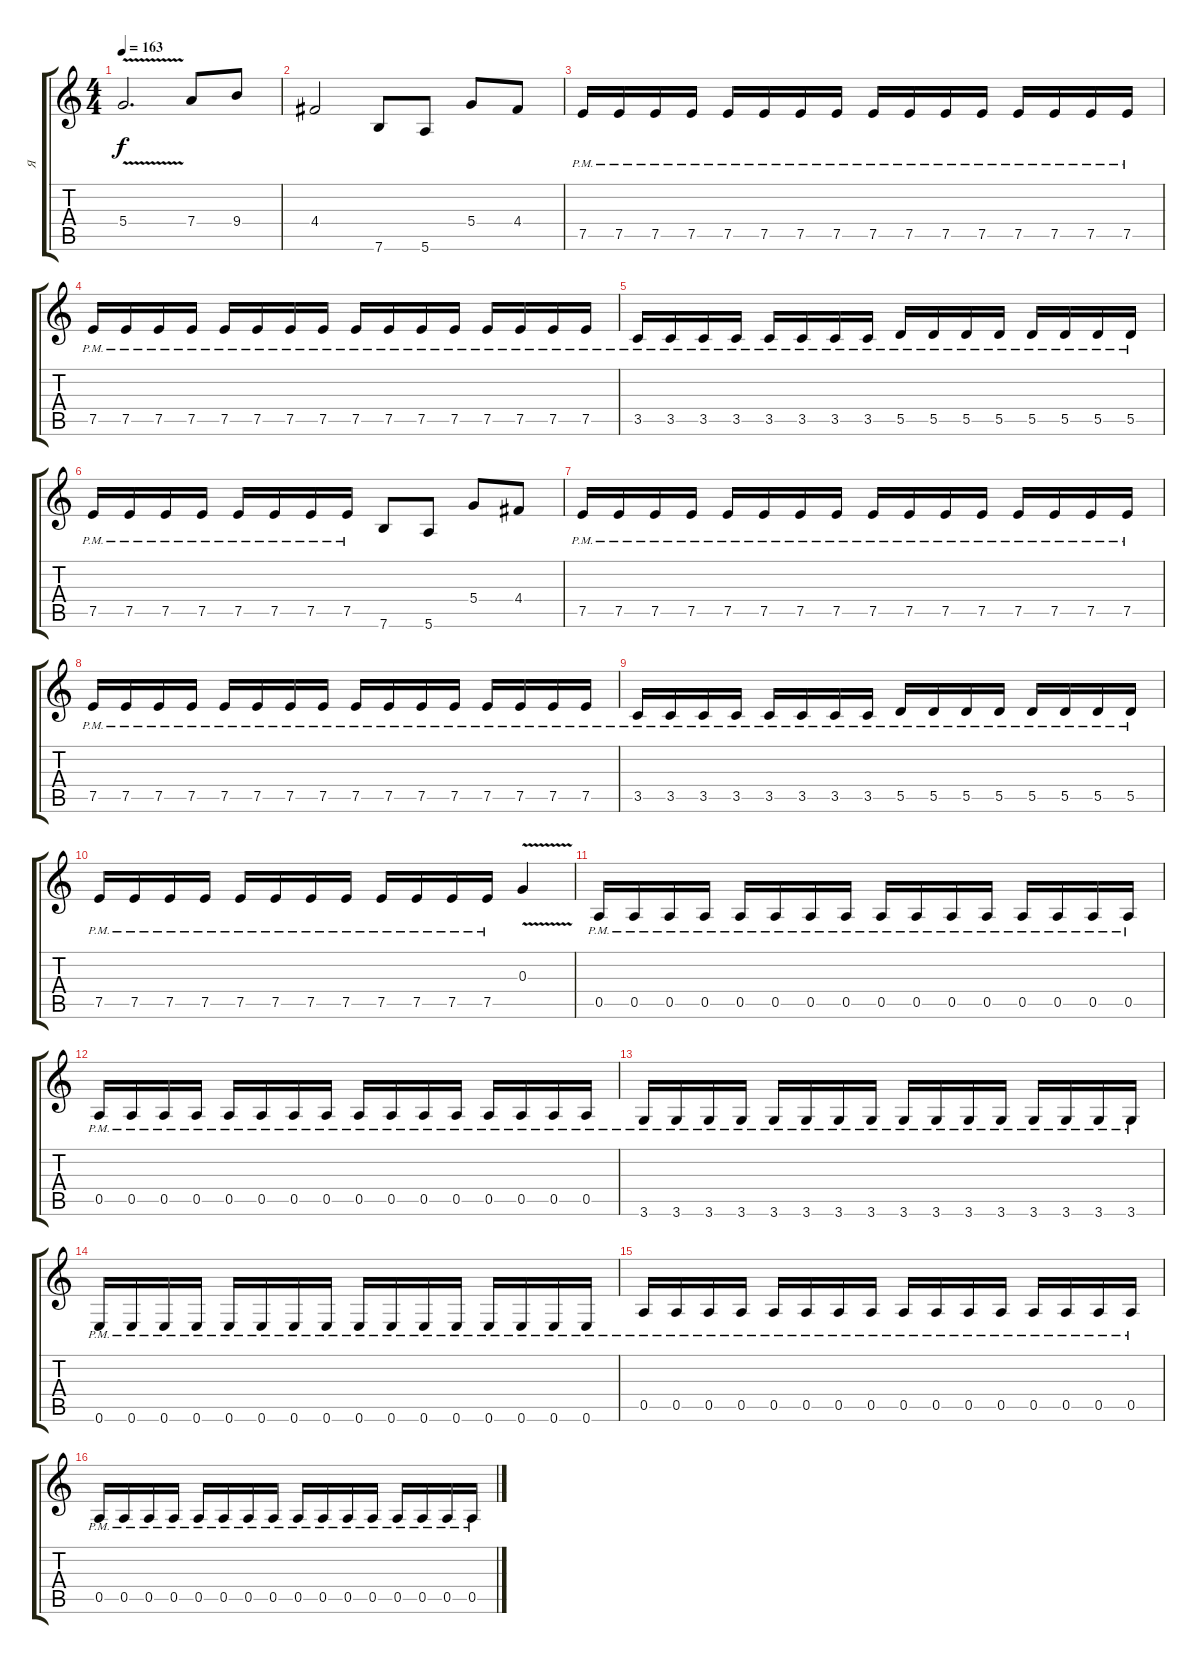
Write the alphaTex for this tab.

\track ("Я" "Я") {instrument distortionguitar}
\staff {score tabs}
\tuning (E4 B3 G3 D3 A2 E2) {hide}
\ts (4 4)
\tempo 163
\clef g2
\ks c
5.4{v}.2{d dy f} 7.4.8 9.4.8 |
4.4.2 7.6.8 5.6.8 5.4.8 4.4.8 |
7.5{pm}.16 7.5{pm}.16 7.5{pm}.16 7.5{pm}.16 7.5{pm}.16 7.5{pm}.16 7.5{pm}.16 7.5{pm}.16 7.5{pm}.16 7.5{pm}.16 7.5{pm}.16 7.5{pm}.16 7.5{pm}.16 7.5{pm}.16 7.5{pm}.16 7.5{pm}.16 |
7.5{pm}.16 7.5{pm}.16 7.5{pm}.16 7.5{pm}.16 7.5{pm}.16 7.5{pm}.16 7.5{pm}.16 7.5{pm}.16 7.5{pm}.16 7.5{pm}.16 7.5{pm}.16 7.5{pm}.16 7.5{pm}.16 7.5{pm}.16 7.5{pm}.16 7.5{pm}.16 |
3.5{pm}.16 3.5{pm}.16 3.5{pm}.16 3.5{pm}.16 3.5{pm}.16 3.5{pm}.16 3.5{pm}.16 3.5{pm}.16 5.5{pm}.16 5.5{pm}.16 5.5{pm}.16 5.5{pm}.16 5.5{pm}.16 5.5{pm}.16 5.5{pm}.16 5.5{pm}.16 |
7.5{pm}.16 7.5{pm}.16 7.5{pm}.16 7.5{pm}.16 7.5{pm}.16 7.5{pm}.16 7.5{pm}.16 7.5{pm}.16 7.6.8 5.6.8 5.4.8 4.4.8 |
7.5{pm}.16 7.5{pm}.16 7.5{pm}.16 7.5{pm}.16 7.5{pm}.16 7.5{pm}.16 7.5{pm}.16 7.5{pm}.16 7.5{pm}.16 7.5{pm}.16 7.5{pm}.16 7.5{pm}.16 7.5{pm}.16 7.5{pm}.16 7.5{pm}.16 7.5{pm}.16 |
7.5{pm}.16 7.5{pm}.16 7.5{pm}.16 7.5{pm}.16 7.5{pm}.16 7.5{pm}.16 7.5{pm}.16 7.5{pm}.16 7.5{pm}.16 7.5{pm}.16 7.5{pm}.16 7.5{pm}.16 7.5{pm}.16 7.5{pm}.16 7.5{pm}.16 7.5{pm}.16 |
3.5{pm}.16 3.5{pm}.16 3.5{pm}.16 3.5{pm}.16 3.5{pm}.16 3.5{pm}.16 3.5{pm}.16 3.5{pm}.16 5.5{pm}.16 5.5{pm}.16 5.5{pm}.16 5.5{pm}.16 5.5{pm}.16 5.5{pm}.16 5.5{pm}.16 5.5{pm}.16 |
7.5{pm}.16 7.5{pm}.16 7.5{pm}.16 7.5{pm}.16 7.5{pm}.16 7.5{pm}.16 7.5{pm}.16 7.5{pm}.16 7.5{pm}.16 7.5{pm}.16 7.5{pm}.16 7.5{pm}.16 0.3{v}.4 |
0.5{pm}.16 0.5{pm}.16 0.5{pm}.16 0.5{pm}.16 0.5{pm}.16 0.5{pm}.16 0.5{pm}.16 0.5{pm}.16 0.5{pm}.16 0.5{pm}.16 0.5{pm}.16 0.5{pm}.16 0.5{pm}.16 0.5{pm}.16 0.5{pm}.16 0.5{pm}.16 |
0.5{pm}.16 0.5{pm}.16 0.5{pm}.16 0.5{pm}.16 0.5{pm}.16 0.5{pm}.16 0.5{pm}.16 0.5{pm}.16 0.5{pm}.16 0.5{pm}.16 0.5{pm}.16 0.5{pm}.16 0.5{pm}.16 0.5{pm}.16 0.5{pm}.16 0.5{pm}.16 |
3.6{pm}.16 3.6{pm}.16 3.6{pm}.16 3.6{pm}.16 3.6{pm}.16 3.6{pm}.16 3.6{pm}.16 3.6{pm}.16 3.6{pm}.16 3.6{pm}.16 3.6{pm}.16 3.6{pm}.16 3.6{pm}.16 3.6{pm}.16 3.6{pm}.16 3.6{pm}.16 |
0.6{pm}.16 0.6{pm}.16 0.6{pm}.16 0.6{pm}.16 0.6{pm}.16 0.6{pm}.16 0.6{pm}.16 0.6{pm}.16 0.6{pm}.16 0.6{pm}.16 0.6{pm}.16 0.6{pm}.16 0.6{pm}.16 0.6{pm}.16 0.6{pm}.16 0.6{pm}.16 |
0.5{pm}.16 0.5{pm}.16 0.5{pm}.16 0.5{pm}.16 0.5{pm}.16 0.5{pm}.16 0.5{pm}.16 0.5{pm}.16 0.5{pm}.16 0.5{pm}.16 0.5{pm}.16 0.5{pm}.16 0.5{pm}.16 0.5{pm}.16 0.5{pm}.16 0.5{pm}.16 |
0.5{pm}.16 0.5{pm}.16 0.5{pm}.16 0.5{pm}.16 0.5{pm}.16 0.5{pm}.16 0.5{pm}.16 0.5{pm}.16 0.5{pm}.16 0.5{pm}.16 0.5{pm}.16 0.5{pm}.16 0.5{pm}.16 0.5{pm}.16 0.5{pm}.16 0.5{pm}.16
